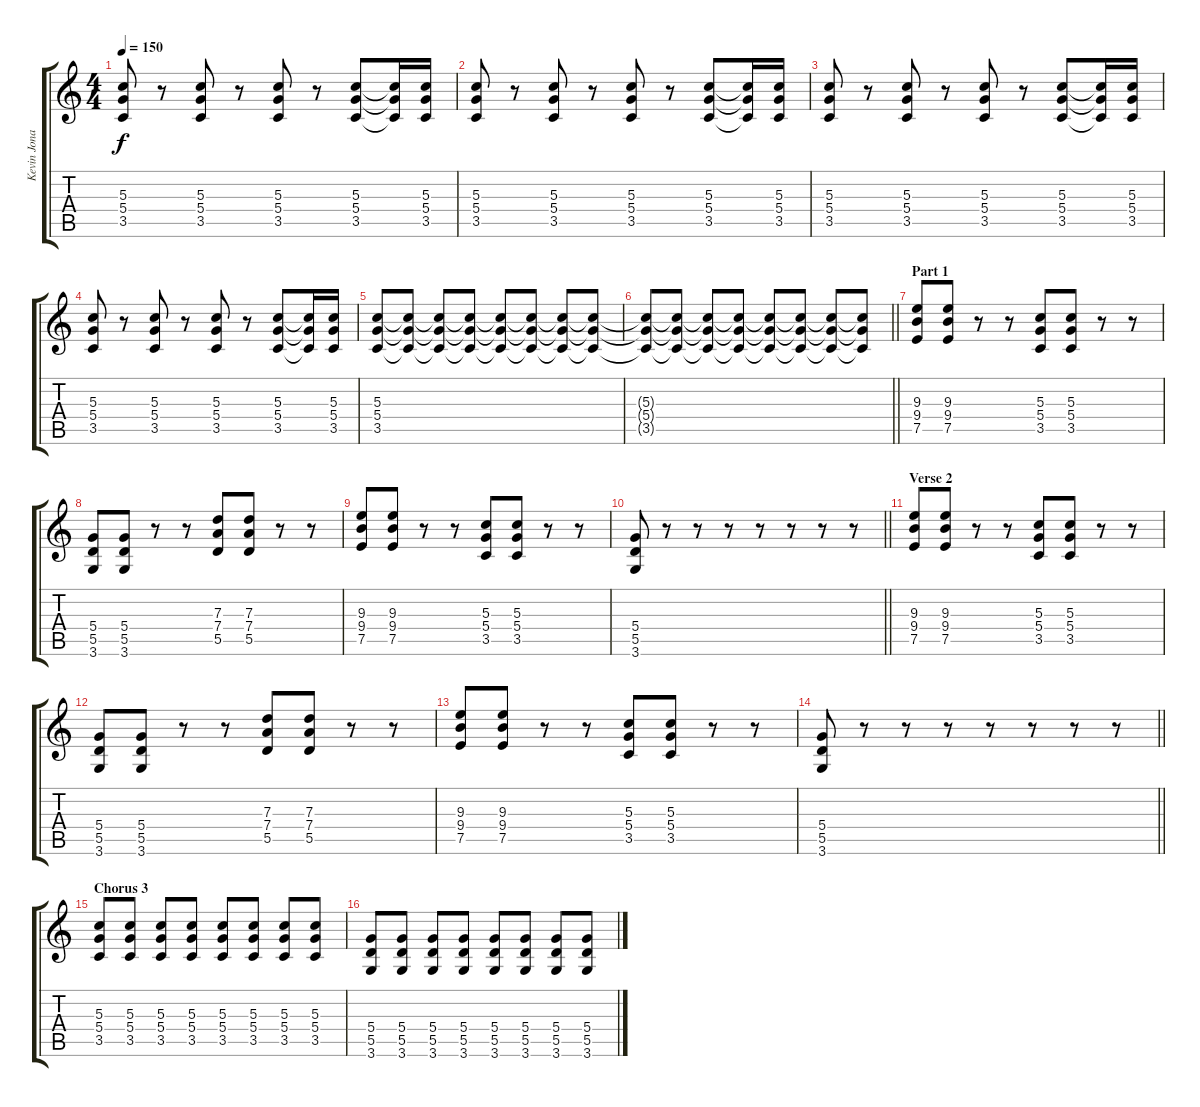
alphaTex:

\track ("Kevin Jonas" "Kevin Jona") {instrument distortionguitar}
\staff {score tabs}
\tuning (E4 B3 G3 D3 A2 E2) {hide}
\ts (4 4)
\tempo 150
\clef g2
\ks c
(5.3 5.4 3.5).8{dy f} r.8 (5.3 5.4 3.5).8 r.8 (5.3 5.4 3.5).8 r.8 (5.3 5.4 3.5).8 (5.3{t} 5.4{t} 3.5{t}).16 (5.3 5.4 3.5).16 |
(5.3 5.4 3.5).8 r.8 (5.3 5.4 3.5).8 r.8 (5.3 5.4 3.5).8 r.8 (5.3 5.4 3.5).8 (5.3{t} 5.4{t} 3.5{t}).16 (5.3 5.4 3.5).16 |
(5.3 5.4 3.5).8 r.8 (5.3 5.4 3.5).8 r.8 (5.3 5.4 3.5).8 r.8 (5.3 5.4 3.5).8 (5.3{t} 5.4{t} 3.5{t}).16 (5.3 5.4 3.5).16 |
(5.3 5.4 3.5).8 r.8 (5.3 5.4 3.5).8 r.8 (5.3 5.4 3.5).8 r.8 (5.3 5.4 3.5).8 (5.3{t} 5.4{t} 3.5{t}).16 (5.3 5.4 3.5).16 |
(5.3 5.4 3.5).8 (5.3{t} 5.4{t} 3.5{t}).8 (5.3{t} 5.4{t} 3.5{t}).8 (5.3{t} 5.4{t} 3.5{t}).8 (5.3{t} 5.4{t} 3.5{t}).8 (5.3{t} 5.4{t} 3.5{t}).8 (5.3{t} 5.4{t} 3.5{t}).8 (5.3{t} 5.4{t} 3.5{t}).8 |
\barLineRight lightlight
(5.3{t} 5.4{t} 3.5{t}).8 (5.3{t} 5.4{t} 3.5{t}).8 (5.3{t} 5.4{t} 3.5{t}).8 (5.3{t} 5.4{t} 3.5{t}).8 (5.3{t} 5.4{t} 3.5{t}).8 (5.3{t} 5.4{t} 3.5{t}).8 (5.3{t} 5.4{t} 3.5{t}).8 (5.3{t} 5.4{t} 3.5{t}).8 |
\section ("" "Part 1")
(9.3 9.4 7.5).8 (9.3 9.4 7.5).8 r.8 r.8 (5.3 5.4 3.5).8 (5.3 5.4 3.5).8 r.8 r.8 |
(5.4 5.5 3.6).8 (5.4 5.5 3.6).8 r.8 r.8 (7.3 7.4 5.5).8 (7.3 7.4 5.5).8 r.8 r.8 |
(9.3 9.4 7.5).8 (9.3 9.4 7.5).8 r.8 r.8 (5.3 5.4 3.5).8 (5.3 5.4 3.5).8 r.8 r.8 |
\barLineRight lightlight
(5.4 5.5 3.6).8 r.8 r.8 r.8 r.8 r.8 r.8 r.8 |
\section ("" "Verse 2")
(9.3 9.4 7.5).8 (9.3 9.4 7.5).8 r.8 r.8 (5.3 5.4 3.5).8 (5.3 5.4 3.5).8 r.8 r.8 |
(5.4 5.5 3.6).8 (5.4 5.5 3.6).8 r.8 r.8 (7.3 7.4 5.5).8 (7.3 7.4 5.5).8 r.8 r.8 |
(9.3 9.4 7.5).8 (9.3 9.4 7.5).8 r.8 r.8 (5.3 5.4 3.5).8 (5.3 5.4 3.5).8 r.8 r.8 |
\barLineRight lightlight
(5.4 5.5 3.6).8 r.8 r.8 r.8 r.8 r.8 r.8 r.8 |
\section ("" "Chorus 3")
(5.3 5.4 3.5).8 (5.3 5.4 3.5).8 (5.3 5.4 3.5).8 (5.3 5.4 3.5).8 (5.3 5.4 3.5).8 (5.3 5.4 3.5).8 (5.3 5.4 3.5).8 (5.3 5.4 3.5).8 |
(5.4 5.5 3.6).8 (5.4 5.5 3.6).8 (5.4 5.5 3.6).8 (5.4 5.5 3.6).8 (5.4 5.5 3.6).8 (5.4 5.5 3.6).8 (5.4 5.5 3.6).8 (5.4 5.5 3.6).8
